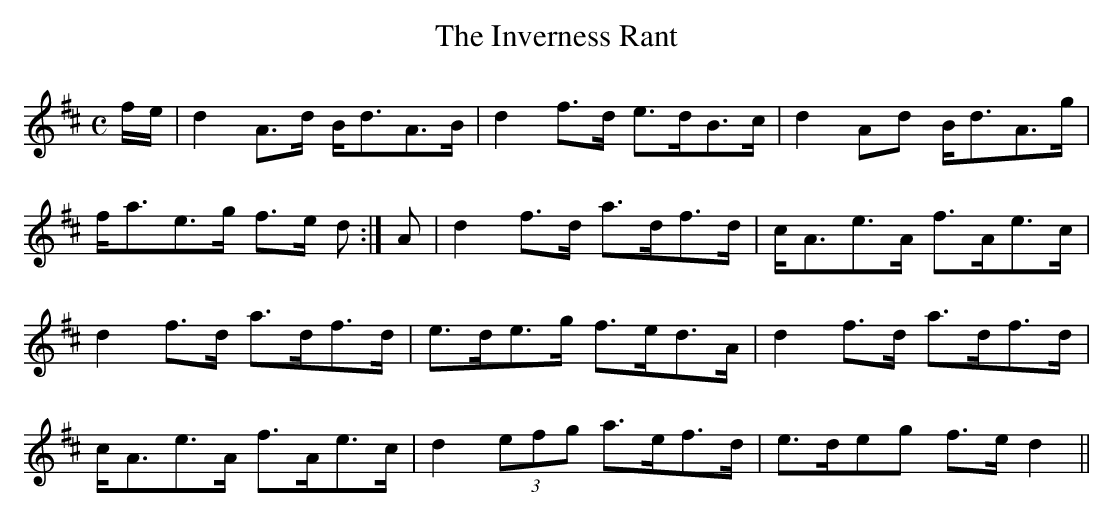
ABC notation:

X:1
T:Inverness Rant, The
M:C
L:1/8
K:D
f/e/|d2 A>d B<dA>B|d2 f>d e>dB>c|d2 Ad B<dA>g|
f<ae>g f>e d:|A|d2 f>d a>df>d|c<Ae>A f>Ae>c|
d2 f>d a>df>d|e>de>g f>ed>A|d2 f>d a>df>d|
c<Ae>A f>Ae>c|d2 (3efg a>ef>d|e>deg f>e d2||
